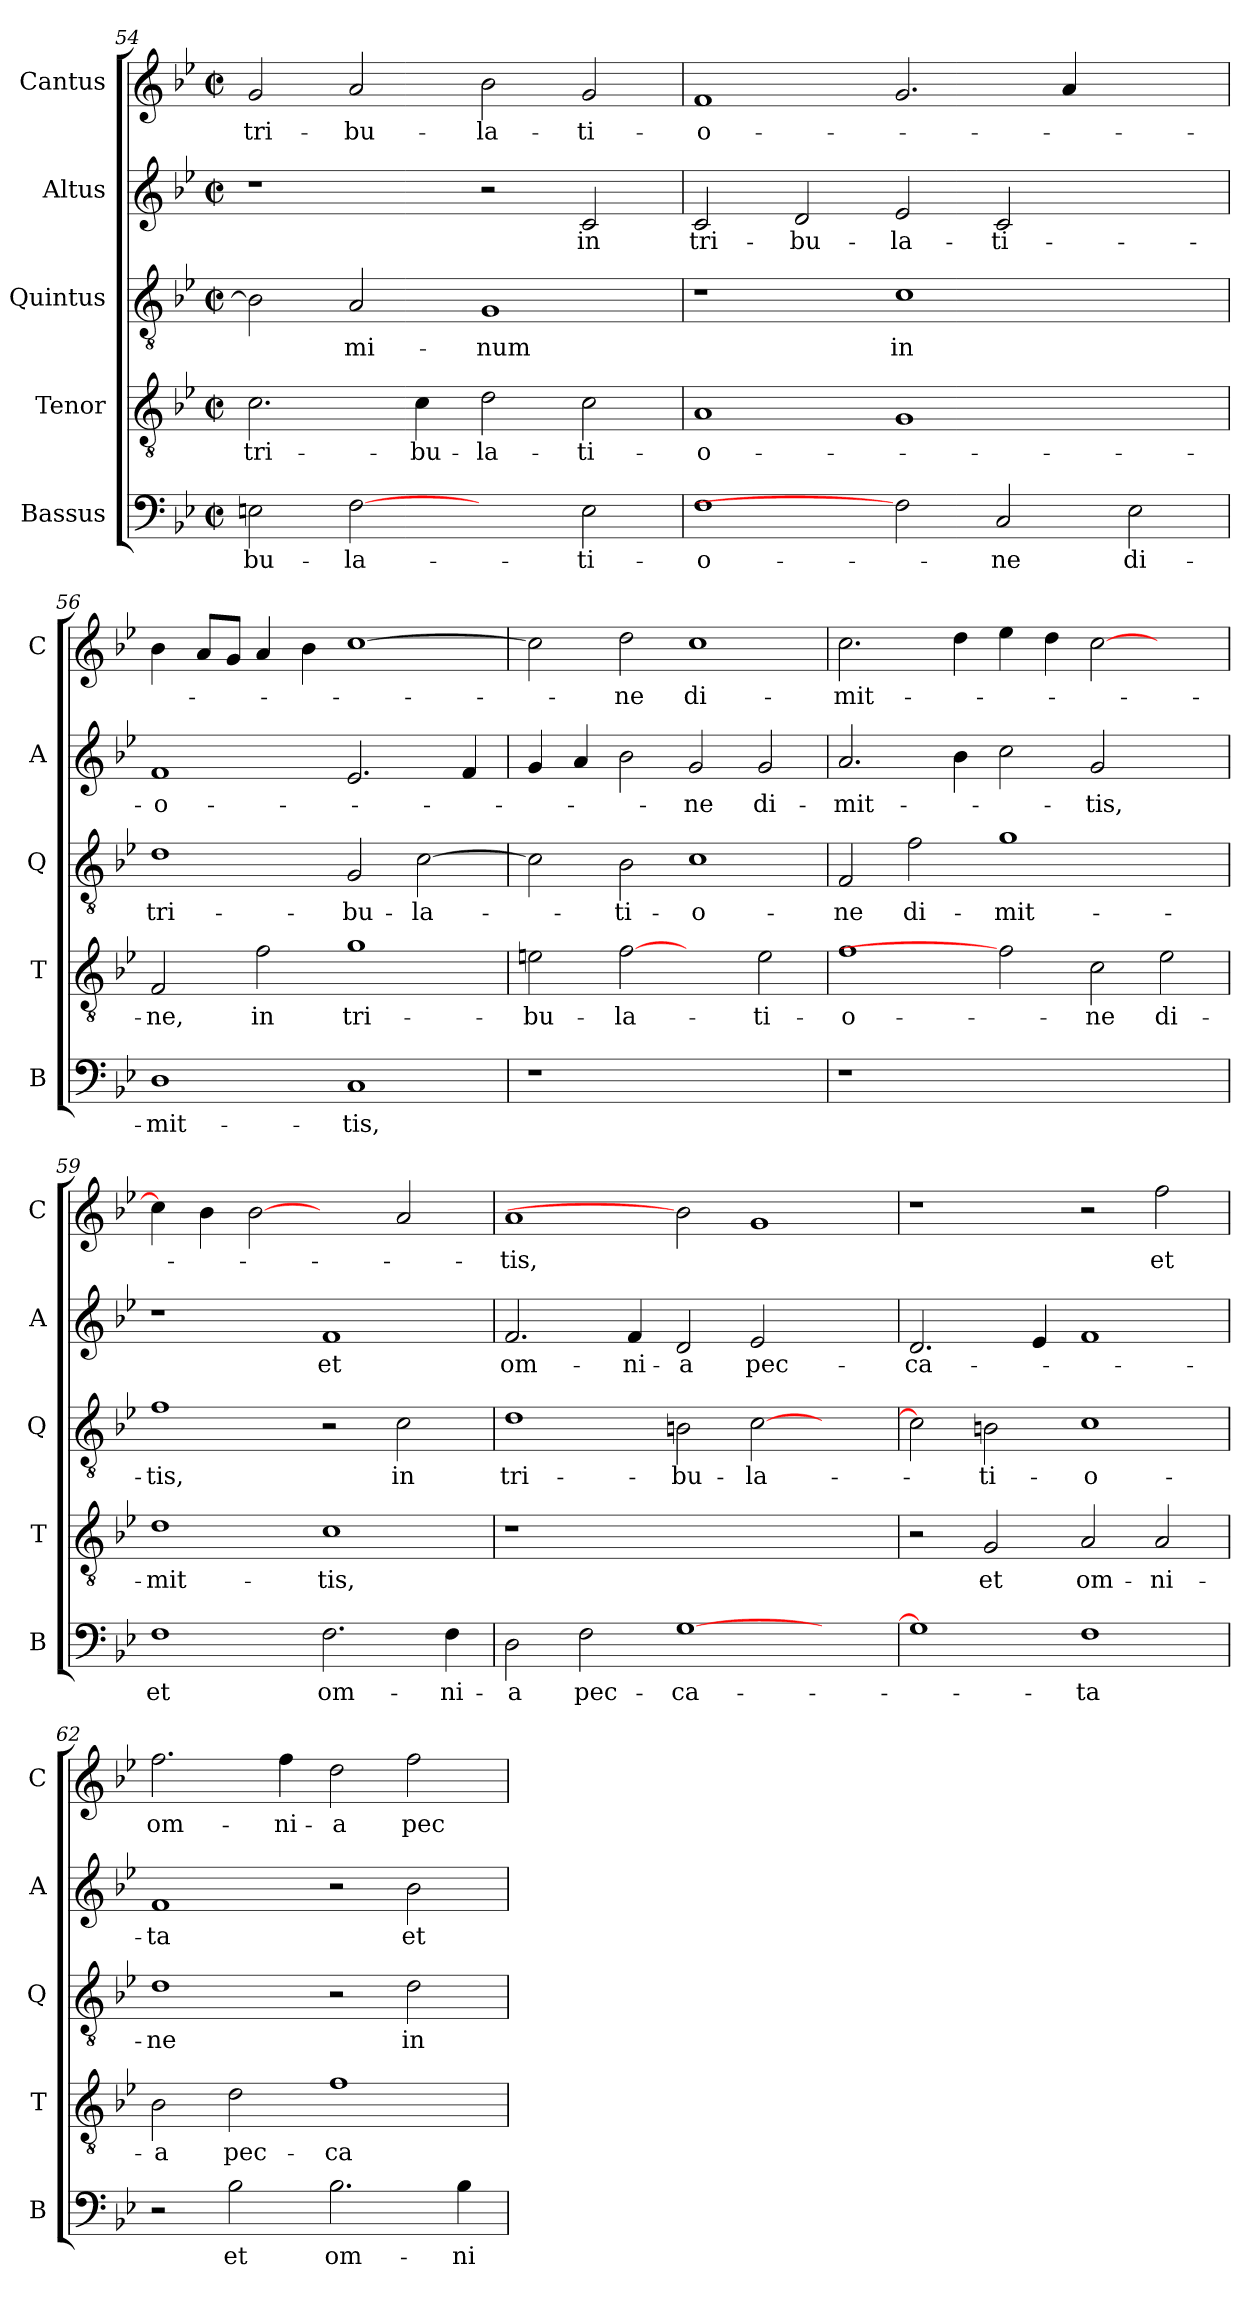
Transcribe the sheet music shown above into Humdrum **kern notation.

**kern	**text	**kern	**text	**kern	**text	**kern	**text	**kern	**text
*part5	*part5	*part4	*part4	*part3	*part3	*part2	*part2	*part1	*part1
*staff5	*staff5	*staff4	*staff4	*staff3	*staff3	*staff2	*staff2	*staff1	*staff1
*I"Bassus	*	*I"Tenor	*	*I"Quintus	*	*I"Altus	*	*I"Cantus	*
*I'B	*	*I'T	*	*I'Q	*	*I'A	*	*I'C	*
*clefF4	*	*clefGv2	*	*clefGv2	*	*clefG2	*	*clefG2	*
*k[b-e-]	*	*k[b-e-]	*	*k[b-e-]	*	*k[b-e-]	*	*k[b-e-]	*
*B-:	*	*B-:	*	*B-:	*	*B-:	*	*B-:	*
*M2/2	*	*M2/2	*	*M2/2	*	*M2/2	*	*M2/2	*
*met(c|)	*	*met(c|)	*	*met(c|)	*	*met(c|)	*	*met(c|)	*
=54	=54	=54	=54	=54	=54	=54	=54	=54	=54
!	!LO:LY:b	!	!LO:LY:b	!	!	!	!	!	!LO:LY:b
2En\	-bu-	2.c\	tri-	2B-\]	.	1r	.	2g/	tri-
!	!LO:LY:b	!	!	!	!LO:LY:b	!	!	!	!LO:LY:b
[2F	-la-	.	.	2A/	-mi-	.	.	2a/	-bu-
!	!	!	!LO:LY:b	!	!	!	!	!	!
.	.	4c\	-bu-	.	.	.	.	.	.
!	!	!	!LO:LY:b	!	!LO:LY:b	!	!	!	!LO:LY:b
2ryy	.	2d\	-la-	1G	-num	2r	.	2b-\	-la-
!	!LO:LY:b	!	!LO:LY:b	!	!	!	!LO:LY:b	!	!LO:LY:b
2E\	-ti-	2c\	-ti-	.	.	2c/	in	2g/	-ti-
!!LO:LB:g=z
=55	=55	=55	=55	=55	=55	=55	=55	=55	=55
!	!LO:LY:b	!	!LO:LY:b	!	!	!	!LO:LY:b	!	!LO:LY:b
1F	-o-	1A	-o-	1r	.	2c/	tri-	1f	-o-
!	!	!	!	!	!	!	!LO:LY:b	!	!
.	.	.	.	.	.	2d/	-bu-	.	.
!	!	!	!	!	!LO:LY:b	!	!LO:LY:b	!	!
2F]	.	1G	.	1c	in	2e-/	-la-	2.g/	.
!	!LO:LY:b	!	!	!	!	!	!LO:LY:b	!	!
2C/	-ne	.	.	.	.	2c/	-ti-	.	.
.	.	.	.	.	.	.	.	4a/	.
!	!LO:LY:b	!	!	!	!	!	!	!	!
2E-\	di-	2ryy	.	2ryy	.	2ryy	.	2ryy	.
=56	=56	=56	=56	=56	=56	=56	=56	=56	=56
!	!LO:LY:b	!	!LO:LY:b	!	!LO:LY:b	!	!LO:LY:b	!	!
1D	-mit-	2F/	-ne,	1d	tri-	1f	-o-	4b-\	.
.	.	.	.	.	.	.	.	8a/L	.
.	.	.	.	.	.	.	.	8g/J	.
!	!	!	!LO:LY:b	!	!	!	!	!	!
.	.	2f\	in	.	.	.	.	4a/	.
.	.	.	.	.	.	.	.	4b-\	.
!	!LO:LY:b	!	!LO:LY:b	!	!LO:LY:b	!	!	!	!
1C	-tis,	1g	tri-	2G/	-bu-	2.e-/	.	[1cc	.
!	!	!	!	!	!LO:LY:b	!	!	!	!
.	.	.	.	[2c\	-la-	.	.	.	.
.	.	.	.	.	.	4f/	.	.	.
=57	=57	=57	=57	=57	=57	=57	=57	=57	=57
!	!	!	!LO:LY:b	!	!	!	!	!	!
1r	.	2en\	-bu-	2c\]	.	4g/	.	2cc\]	.
.	.	.	.	.	.	4a/	.	.	.
!	!	!	!LO:LY:b	!	!LO:LY:b	!	!	!	!LO:LY:b
.	.	[2f	-la-	2B-\	-ti-	2b-\	.	2dd\	-ne
!	!	!	!	!	!LO:LY:b	!	!LO:LY:b	!	!LO:LY:b
1ryy	.	2ryy	.	1c	-o-	2g/	-ne	1cc	di-
!	!	!	!LO:LY:b	!	!	!	!LO:LY:b	!	!
.	.	2e\	-ti-	.	.	2g/	di-	.	.
=58	=58	=58	=58	=58	=58	=58	=58	=58	=58
!	!	!	!LO:LY:b	!	!LO:LY:b	!	!LO:LY:b	!	!LO:LY:b
1r	.	1f	-o-	2F/	-ne	2.a/	-mit-	2.cc\	-mit-
!	!	!	!	!	!LO:LY:b	!	!	!	!
.	.	.	.	2f\	di-	.	.	.	.
.	.	.	.	.	.	4b-\	.	4dd\	.
!	!	!	!	!	!LO:LY:b	!	!	!	!
1.ryy	.	2f]	.	1g	-mit-	2cc\	.	4ee-\	.
.	.	.	.	.	.	.	.	4dd\	.
!	!	!	!LO:LY:b	!	!	!	!LO:LY:b	!	!
.	.	2c\	-ne	.	.	2g/	-tis,	[2cc\	.
!	!	!	!LO:LY:b	!	!	!	!	!	!
.	.	2e-\	di-	2ryy	.	2ryy	.	2ryy	.
!!LO:LB:g=z
=59	=59	=59	=59	=59	=59	=59	=59	=59	=59
!	!LO:LY:b	!	!LO:LY:b	!	!LO:LY:b	!	!	!	!
1F	et	1d	-mit-	1f	-tis,	1r	.	4cc\]	.
.	.	.	.	.	.	.	.	4b-\	.
.	.	.	.	.	.	.	.	[2b-	.
!	!LO:LY:b	!	!LO:LY:b	!	!	!	!LO:LY:b	!	!
2.F\	om-	1c	-tis,	2r	.	1f	et	2ryy	.
!	!	!	!	!	!LO:LY:b	!	!	!	!
.	.	.	.	2c\	in	.	.	2a/	.
!	!LO:LY:b	!	!	!	!	!	!	!	!
4F\	-ni-	.	.	.	.	.	.	.	.
=60	=60	=60	=60	=60	=60	=60	=60	=60	=60
!	!LO:LY:b	!	!	!	!LO:LY:b	!	!LO:LY:b	!	!LO:LY:b
2D\	-a	1r	.	1d	tri-	2.f/	om-	1a	-tis,
!	!LO:LY:b	!	!	!	!	!	!	!	!
2F\	pec-	.	.	.	.	.	.	.	.
!	!	!	!	!	!	!	!LO:LY:b	!	!
.	.	.	.	.	.	4f/	-ni-	.	.
!	!LO:LY:b	!	!	!	!LO:LY:b	!	!LO:LY:b	!	!
[1G	-ca-	1.ryy	.	2Bn\	-bu-	2d/	-a	2b-]	.
!	!	!	!	!	!LO:LY:b	!	!LO:LY:b	!	!
.	.	.	.	[2c\	-la-	2e-/	pec-	1g	.
2ryy	.	.	.	2ryy	.	2ryy	.	.	.
=61	=61	=61	=61	=61	=61	=61	=61	=61	=61
!	!	!	!	!	!	!	!LO:LY:b	!	!
1G]	.	2r	.	2c\]	.	2.d/	-ca-	1r	.
!	!	!	!LO:LY:b	!	!LO:LY:b	!	!	!	!
.	.	2G/	et	2Bn\	-ti-	.	.	.	.
.	.	.	.	.	.	4e-/	.	.	.
!	!LO:LY:b	!	!LO:LY:b	!	!LO:LY:b	!	!	!	!
1F	-ta	2A/	om-	1c	-o-	1f	.	2r	.
!	!	!	!LO:LY:b	!	!	!	!	!	!LO:LY:b
.	.	2A/	-ni-	.	.	.	.	2ff\	et
=62	=62	=62	=62	=62	=62	=62	=62	=62	=62
!	!	!	!LO:LY:b	!	!LO:LY:b	!	!LO:LY:b	!	!LO:LY:b
2r	.	2B-\	-a	1d	-ne	1f	-ta	2.ff\	om-
!	!LO:LY:b	!	!LO:LY:b	!	!	!	!	!	!
2B-\	et	2d\	pec-	.	.	.	.	.	.
!	!	!	!	!	!	!	!	!	!LO:LY:b
.	.	.	.	.	.	.	.	4ff\	-ni-
!	!LO:LY:b	!	!LO:LY:b	!	!	!	!	!	!LO:LY:b
2.B-\	om-	1f	-ca-	2r	.	2r	.	2dd\	-a
!	!	!	!	!	!LO:LY:b	!	!LO:LY:b	!	!LO:LY:b
.	.	.	.	2d\	in	2b-\	et	2ff\	pec-
!	!LO:LY:b	!	!	!	!	!	!	!	!
4B-\	-ni-	.	.	.	.	.	.	.	.
=	=	=	=	=	=	=	=	=	=
*-	*-	*-	*-	*-	*-	*-	*-	*-	*-
